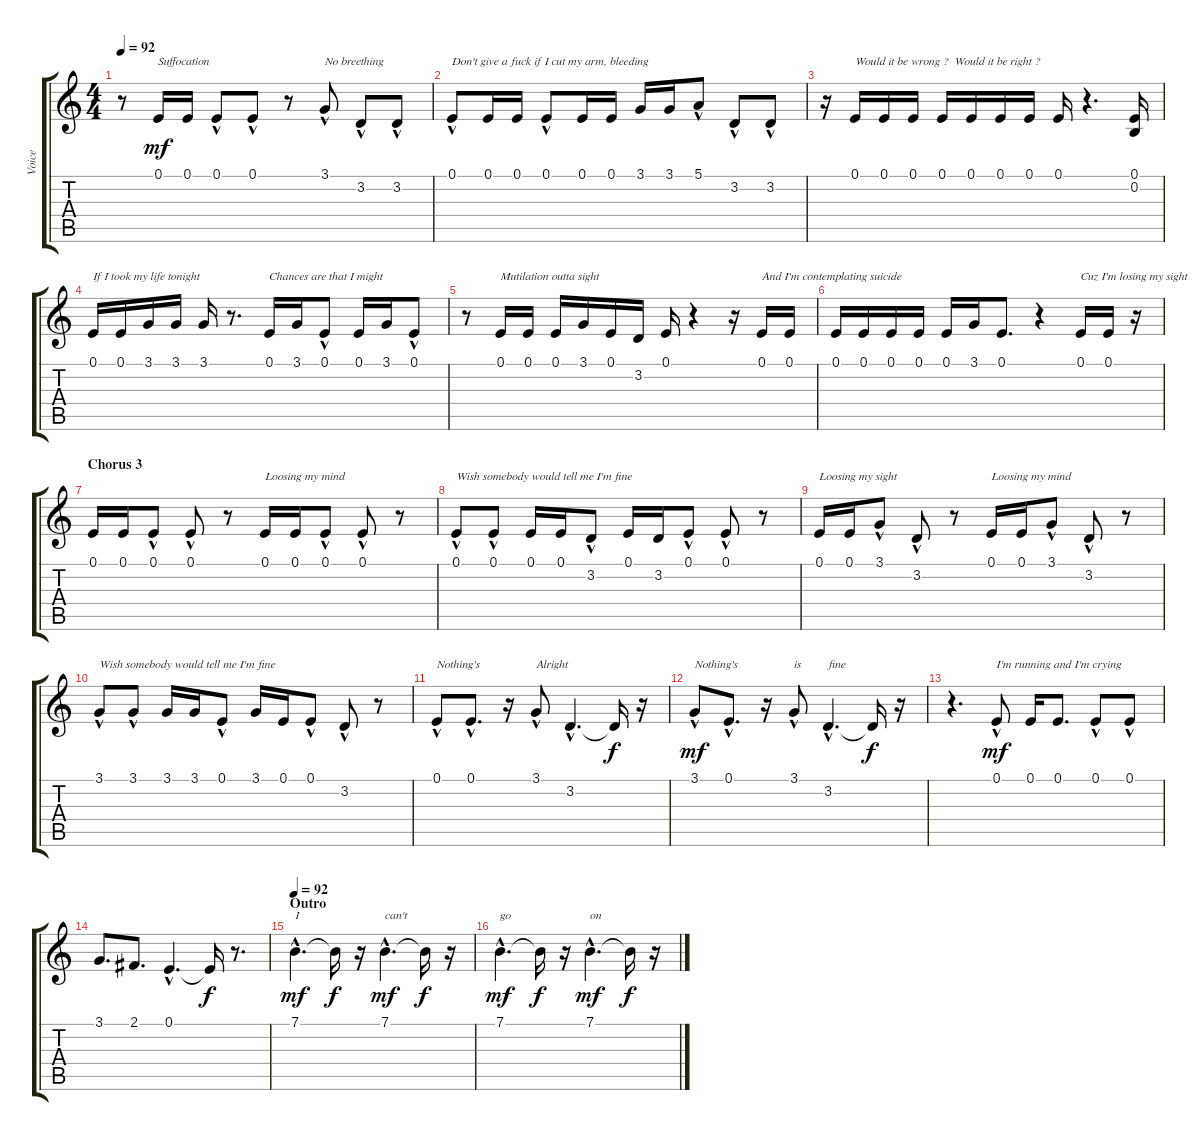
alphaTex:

\track ("Voice" "Voice") {instrument clarinet}
\staff {score tabs}
\tuning (E4 B3 G3 D3 A2 E2) {hide}
\ts (4 4)
\tempo 92
\clef g2
\ks c
r.8{dy mf} 0.1.16{txt "Suffocation"} 0.1.16 0.1{hac}.8 0.1{hac}.8 r.8 3.1{hac}.8{txt "No breething"} 3.2{hac}.8 3.2{hac}.8 |
0.1{hac}.8{txt "Don't give a fuck if I cut my arm, bleeding"} 0.1.16 0.1.16 0.1{hac}.8 0.1.16 0.1.16 3.1.16 3.1.16 5.1{hac}.8 3.2{hac}.8 3.2{hac}.8 |
r.16 0.1.16{txt "Would it be wrong ?  Would it be right ?"} 0.1.16 0.1.16 0.1.16 0.1.16 0.1.16 0.1.16 0.1.16 r.4{d} (0.1 0.2).16 |
0.1.16{txt "If I took my life tonight"} 0.1.16 3.1.16 3.1.16 3.1.16 r.8{d} 0.1.16{txt "Chances are that I might"} 3.1.16 0.1{hac}.8 0.1.16 3.1.16 0.1{hac}.8 |
r.8 0.1.16{txt "Mutilation outta sight"} 0.1.16 0.1.16 3.1.16 0.1.16 3.2.16 0.1.16 r.4 r.16 0.1.16{txt "And I'm contemplating suicide"} 0.1.16 |
0.1.16 0.1.16 0.1.16 0.1.16 0.1.16{volume 15} 3.1.16 0.1.8{d} r.4 0.1.16{txt "Cuz I'm losing my sight"} 0.1.16 r.16 |
\section ("" "Chorus 3")
0.1.16 0.1.16 0.1{hac}.8 0.1{hac}.8 r.8 0.1.16{txt "Loosing my mind"} 0.1.16 0.1{hac}.8 0.1{hac}.8 r.8 |
0.1{hac}.8{txt "Wish somebody would tell me I'm fine"} 0.1{hac}.8 0.1.16 0.1.16 3.2{hac}.8 0.1.16 3.2.16 0.1{hac}.8 0.1{hac}.8 r.8 |
0.1.16{txt "Loosing my sight"} 0.1.16 3.1{hac}.8 3.2{hac}.8 r.8 0.1.16{txt "Loosing my mind"} 0.1.16 3.1{hac}.8 3.2{hac}.8 r.8 |
3.1{hac}.8{txt "Wish somebody would tell me I'm fine"} 3.1{hac}.8 3.1.16 3.1.16 0.1{hac}.8 3.1.16 0.1.16 0.1{hac}.8 3.2{hac}.8 r.8 |
0.1{hac}.8{txt "Nothing's"} 0.1{hac}.8{d} r.16 3.1{hac}.8{txt "Alright"} 3.2{hac}.4{d} 3.2{t}.16{dy f} r.16 |
3.1{hac}.8{txt "Nothing's" dy mf} 0.1{hac}.8{d} r.16 3.1{hac}.8{txt "is"} 3.2{hac}.4{d txt "fine"} 3.2{t}.16{dy f} r.16 |
r.4{d} 0.1{hac}.8{txt "I'm running and I'm crying" dy mf} 0.1.16 0.1.8{d} 0.1{hac}.8{volume 16} 0.1{hac}.8 |
3.1.8{d} 2.1.8{d} 0.1{hac}.4{d} 0.1{t}.16{dy f} r.8{d} |
\section ("" "Outro")
\tempo 92
7.1{hac}.4{d txt "I" dy mf} 7.1{t}.16{dy f} r.16 7.1{hac}.4{d txt "can't" dy mf} 7.1{t}.16{dy f} r.16 |
7.1{hac}.4{d txt "go" dy mf} 7.1{t}.16{dy f} r.16 7.1{hac}.4{d txt "on" dy mf} 7.1{t}.16{dy f} r.16
